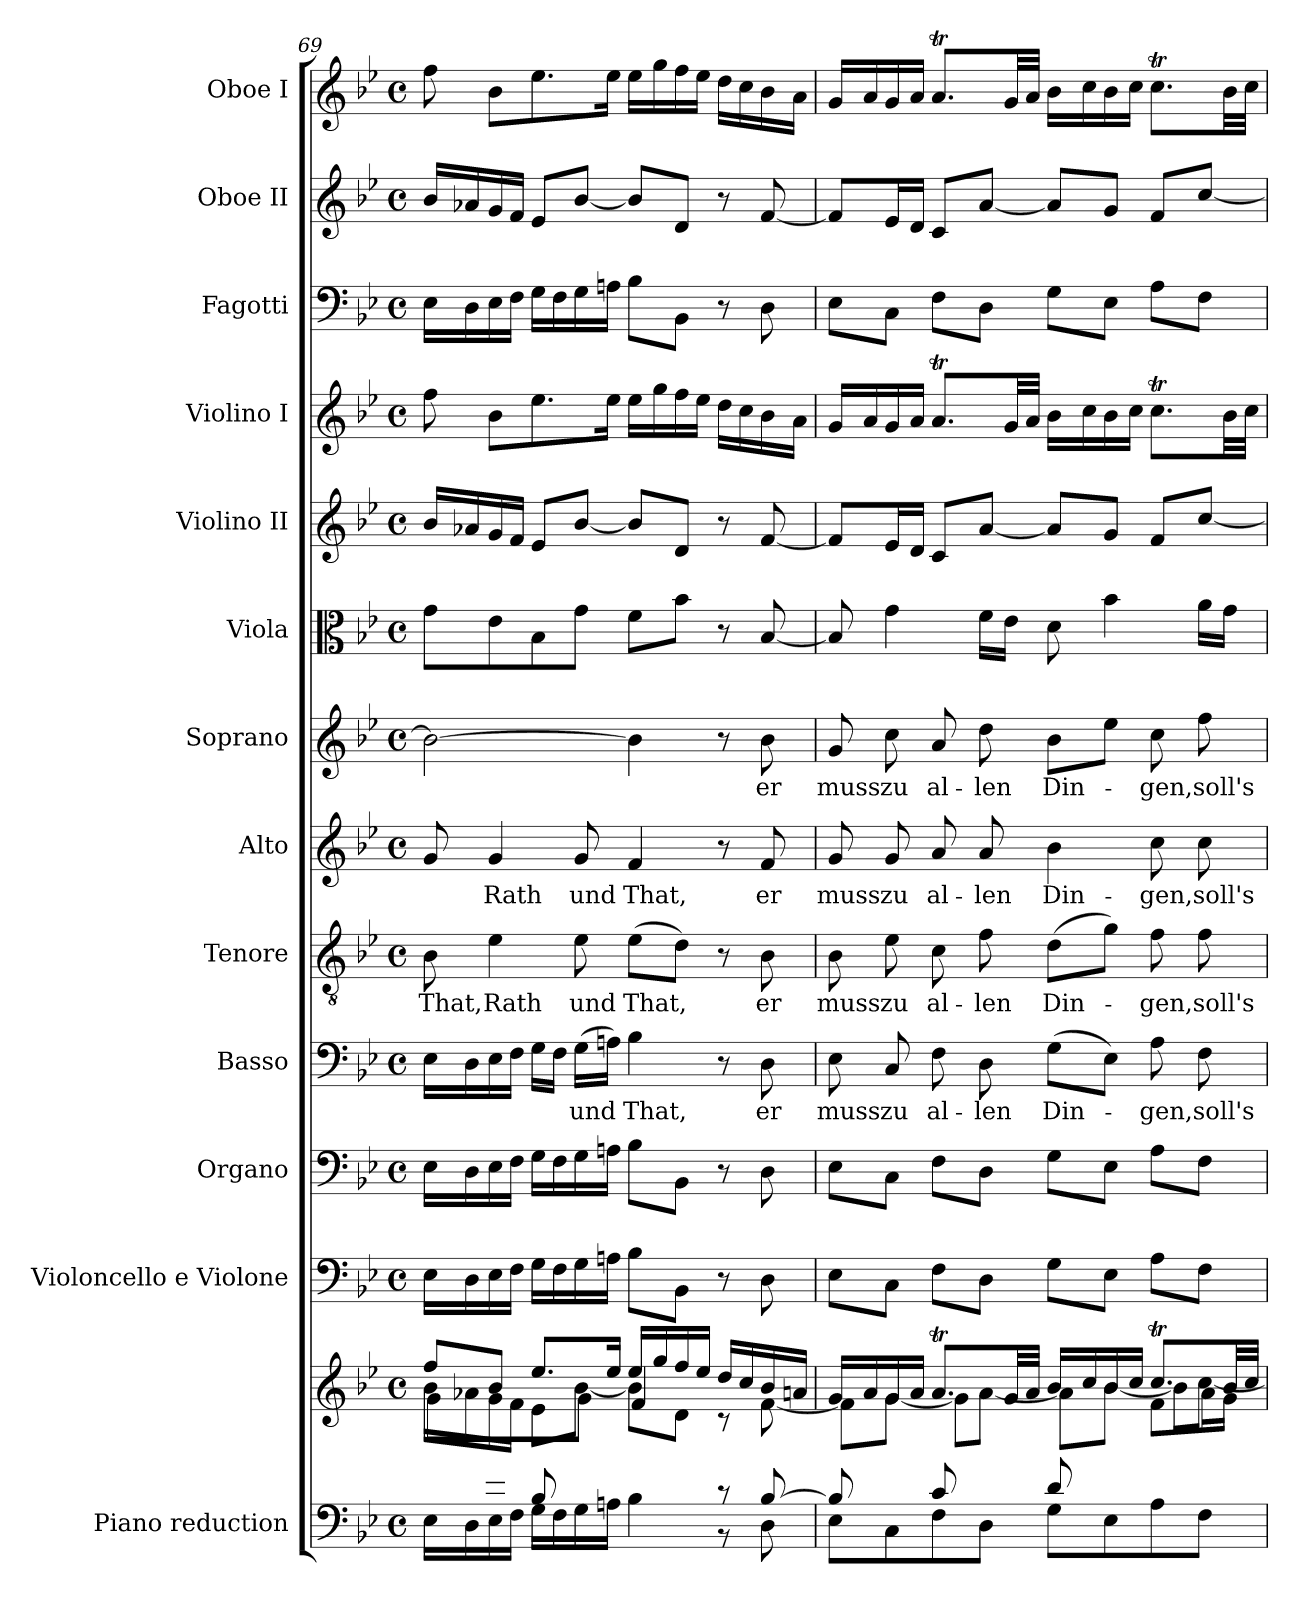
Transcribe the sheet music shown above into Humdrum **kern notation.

**kern	**kern	**kern	**kern	**kern	**text	**kern	**text	**kern	**text	**kern	**text	**kern	**kern	**kern	**kern	**kern	**kern
*part13	*part13	*part12	*part11	*part10	*part10	*part9	*part9	*part8	*part8	*part7	*part7	*part6	*part5	*part4	*part3	*part2	*part1
*staff14	*staff13	*staff12	*staff11	*staff10	*staff10	*staff9	*staff9	*staff8	*staff8	*staff7	*staff7	*staff6	*staff5	*staff4	*staff3	*staff2	*staff1
*I"Piano reduction	*	*I"Violoncello  e Violone	*I"Organo	*I"Basso	*	*I"Tenore	*	*I"Alto	*	*I"Soprano	*	*I"Viola	*I"Violino II	*I"Violino I	*I"Fagotti	*I"Oboe II	*I"Oboe I
*I'Pno	*	*	*	*	*	*	*	*	*	*	*	*	*	*	*	*I'Ob	*I'Ob
*clefF4	*clefG2	*clefF4	*clefF4	*clefF4	*	*clefGv2	*	*clefG2	*	*clefG2	*	*clefC3	*clefG2	*clefG2	*clefF4	*clefG2	*clefG2
*k[b-e-]	*k[b-e-]	*k[b-e-]	*k[b-e-]	*k[b-e-]	*	*k[b-e-]	*	*k[b-e-]	*	*k[b-e-]	*	*k[b-e-]	*k[b-e-]	*k[b-e-]	*k[b-e-]	*k[b-e-]	*k[b-e-]
*M4/4	*M4/4	*M4/4	*M4/4	*M4/4	*	*M4/4	*	*M4/4	*	*M4/4	*	*M4/4	*M4/4	*M4/4	*M4/4	*M4/4	*M4/4
*met(c)	*met(c)	*met(c)	*met(c)	*met(c)	*	*met(c)	*	*met(c)	*	*met(c)	*	*met(c)	*met(c)	*met(c)	*met(c)	*met(c)	*met(c)
=69	=69	=69	=69	=69	=69	=69	=69	=69	=69	=69	=69	=69	=69	=69	=69	=69	=69
*^	*^	*	*	*	*	*	*	*	*	*	*	*	*	*	*	*	*
*	*	*	*^	*	*	*	*	*	*	*	*	*	*	*	*	*	*	*	*
!	!	!	!	!	!	!	!	!	!	!LO:LY:b	!	!	!	!	!	!	!	!	!	!
8ryy	16E-\LL	8ff/L	16b-\LL	8g\L	16E-\LL	16E-\LL	16E-\LL	.	8B-\	That,	8g/	.	2b-\_	.	8g\L	16b-/LL	8ff\	16E-\LL	16b-/LL	8ff\
.	16D\	.	16a-X\	.	16D\	16D\	16D\	.	.	.	.	.	.	.	.	16a-X/	.	16D\	16a-X/	.
!	!	!	!	!	!	!	!	!	!	!LO:LY:b	!	!LO:LY:b	!	!	!	!	!	!	!	!
8e-/J	16E-\	8b-/J	16g\	4ryy	16E-\	16E-\	16E-\	.	4e-\	Rath	4g/	Rath	.	.	8e-\	16g/	8b-\L	16E-\	16g/	8b-\L
.	16F\JJ	.	16f\JJ	.	16F\JJ	16F\JJ	16F\JJ	.	.	.	.	.	.	.	.	16f/JJ	.	16F\JJ	16f/JJ	.
8B-/L	16G\LL	8.ee-/L	8e-\L	.	16G\LL	16G\LL	16G\LL	.	.	.	.	.	.	.	8B-\	8e-/L	8.ee-\	16G\LL	8e-/L	8.ee-\
.	16F\	.	.	.	16F\	16F\	16F\JJ	.	.	.	.	.	.	.	.	.	.	16F\	.	.
!	!	!	!	!	!	!	!	!LO:LY:b	!	!LO:LY:b	!	!LO:LY:b	!	!	!	!	!	!	!	!
4.ryy	16G\	.	[>8b-\J	8g\J	16G\	16G\	(16G\LL	und	8e-\	und	8g/	und	.	.	8g\J	[8b-/J	.	16G\	[8b-/J	.
.	16An\JJ	16ee-/Jk	.	.	16An\JJ	16An\JJ	16An\JJ)	.	.	.	.	.	.	.	.	.	16ee-\Jk	16An\JJ	.	16ee-\Jk
!	!	!	!	!	!	!	!	!LO:LY:b	!	!LO:LY:b	!	!LO:LY:b	!	!	!	!	!	!	!	!
.	4B-\	16ee-/LL	8b-\L]	4f/	8B-\L	8B-\L	4B-\	That,	(8e-\L	That,	4f/	That,	4b-\]	.	8f\L	8b-/L]	16ee-\LL	8B-\L	8b-/L]	16ee-\LL
.	.	16gg/	.	.	.	.	.	.	.	.	.	.	.	.	.	.	16gg\	.	.	16gg\
.	.	16ff/	8d\J	.	8BB-\J	8BB-\J	.	.	8d\J)	.	.	.	.	.	8b-\J	8d/J	16ff\	8BB-\J	8d/J	16ff\
.	.	16ee-/JJ	.	.	.	.	.	.	.	.	.	.	.	.	.	.	16ee-\JJ	.	.	16ee-\JJ
8r	8r	16dd/LL	8r	4ryy	8r	8r	8r	.	8r	.	8r	.	8r	.	8r	8r	16dd\LL	8r	8r	16dd\LL
.	.	16cc/	.	.	.	.	.	.	.	.	.	.	.	.	.	.	16cc\	.	.	16cc\
!	!	!	!	!	!	!	!	!LO:LY:b	!	!LO:LY:b	!	!LO:LY:b	!	!LO:LY:b	!	!	!	!	!	!
[8B-/	8D\	16b-/	[8f\	.	8D\	8D\	8D\	er	8B-\	er	8f/	er	8b-\	er	[8B-/	[8f/	16b-\	8D\	[8f/	16b-\
.	.	16an/JJ	.	.	.	.	.	.	.	.	.	.	.	.	.	.	16a\JJ	.	.	16a\JJ
!!LO:PB:g=z
=70	=70	=70	=70	=70	=70	=70	=70	=70	=70	=70	=70	=70	=70	=70	=70	=70	=70	=70	=70	=70
!	!	!	!	!	!	!	!	!LO:LY:b	!	!LO:LY:b	!	!LO:LY:b	!	!LO:LY:b	!	!	!	!	!	!
8B-/L]	8E-\L	16g/LL	8f\L]	8ryy	8E-\L	8E-\L	8E-\	muss	8B-\	muss	8g/	muss	8g/	muss	8B-/]	8f/L]	16g/LL	8E-\L	8f/L]	16g/LL
.	.	16a/	.	.	.	.	.	.	.	.	.	.	.	.	.	.	16a/	.	.	16a/
!	!	!	!	!	!	!	!	!LO:LY:b	!	!LO:LY:b	!	!LO:LY:b	!	!LO:LY:b	!	!	!	!	!	!
8ryy	8C\	16g/	[8g\J	16e-\L	8C\J	8C\J	8C/	zu	8e-\	zu	8g/	zu	8cc\	zu	4g\	16e-/L	16g/	8C\J	16e-/L	16g/
.	.	16a/JJ	.	16d\JJ	.	.	.	.	.	.	.	.	.	.	.	16d/JJ	16a/JJ	.	16d/JJ	16a/JJ
!	!	!	!	!	!	!	!	!LO:LY:b	!	!LO:LY:b	!	!LO:LY:b	!	!LO:LY:b	!	!	!	!	!	!
8c/L	8F\	8.at/L	8g\L]	8ryy	8F\L	8F\L	8F\	al-	8c\	al-	8a/	al-	8a/	al-	.	8c/L	8.at/L	8F\L	8c/L	8.at/L
!	!	!	!	!	!	!	!	!LO:LY:b	!	!LO:LY:b	!	!LO:LY:b	!	!LO:LY:b	!	!	!	!	!	!
8ryy	8D\J	.	[8a\J	16f\L	8D\J	8D\J	8D\	-len	8f\	-len	8a/	-len	8dd\	-len	16f\LL	[8a/J	.	8D\J	[8a/J	.
.	.	32g/LL	.	16e-\JJ	.	.	.	.	.	.	.	.	.	.	16e-\JJ	.	32g/LL	.	.	32g/LL
.	.	32a/JJJ	.	.	.	.	.	.	.	.	.	.	.	.	.	.	32a/JJJ	.	.	32a/JJJ
!	!	!	!	!	!	!	!	!LO:LY:b	!	!LO:LY:b	!	!LO:LY:b	!	!LO:LY:b	!	!	!	!	!	!
8d/L	8G\L	16b-/LL	8a\L]	8ryy	8G\L	8G\L	(8G\L	Din-	(8d\L	Din-	4b-\	Din-	8b-\L	Din-	8d\	8a/L]	16b-\LL	8G\L	8a/L]	16b-\LL
.	.	16cc/	.	.	.	.	.	.	.	.	.	.	.	.	.	.	16cc\	.	.	16cc\
4.ryy	8E-\	16b-/	[8b-\J	8g\J	8E-\J	8E-\J	8E-\J)	.	8g\J)	.	.	.	8ee-\J	.	4b-\	8g/J	16b-\	8E-\J	8g/J	16b-\
.	.	16cc/JJ	.	.	.	.	.	.	.	.	.	.	.	.	.	.	16cc\JJ	.	.	16cc\JJ
!	!	!	!	!	!	!	!	!LO:LY:b	!	!LO:LY:b	!	!LO:LY:b	!	!LO:LY:b	!	!	!	!	!	!
.	8A\	8.ccT/L	8b-\L]	8f\L	8A\L	8A\L	8A\	-gen,	8f\	-gen,	8cc\	-gen,	8cc\	-gen,	.	8f/L	8.ccT\L	8A\L	8f/L	8.ccT\L
!	!	!	!	!	!	!	!	!LO:LY:b	!	!LO:LY:b	!	!LO:LY:b	!	!LO:LY:b	!	!	!	!	!	!
.	8F\J	.	[8cc\J	16a\L	8F\J	8F\J	8F\	soll's	8f\	soll's	8cc\	soll's	8ff\	soll's	16a\LL	[8cc/J	.	8F\J	[8cc/J	.
.	.	32b-/LL	.	16g\JJ	.	.	.	.	.	.	.	.	.	.	16g\JJ	.	32b-\LL	.	.	32b-\LL
.	.	32cc/JJJ	.	.	.	.	.	.	.	.	.	.	.	.	.	.	32cc\JJJ	.	.	32cc\JJJ
*v	*v	*	*	*	*	*	*	*	*	*	*	*	*	*	*	*	*	*	*	*
*	*v	*v	*v	*	*	*	*	*	*	*	*	*	*	*	*	*	*	*	*
=	=	=	=	=	=	=	=	=	=	=	=	=	=	=	=	=	=
*-	*-	*-	*-	*-	*-	*-	*-	*-	*-	*-	*-	*-	*-	*-	*-	*-	*-
